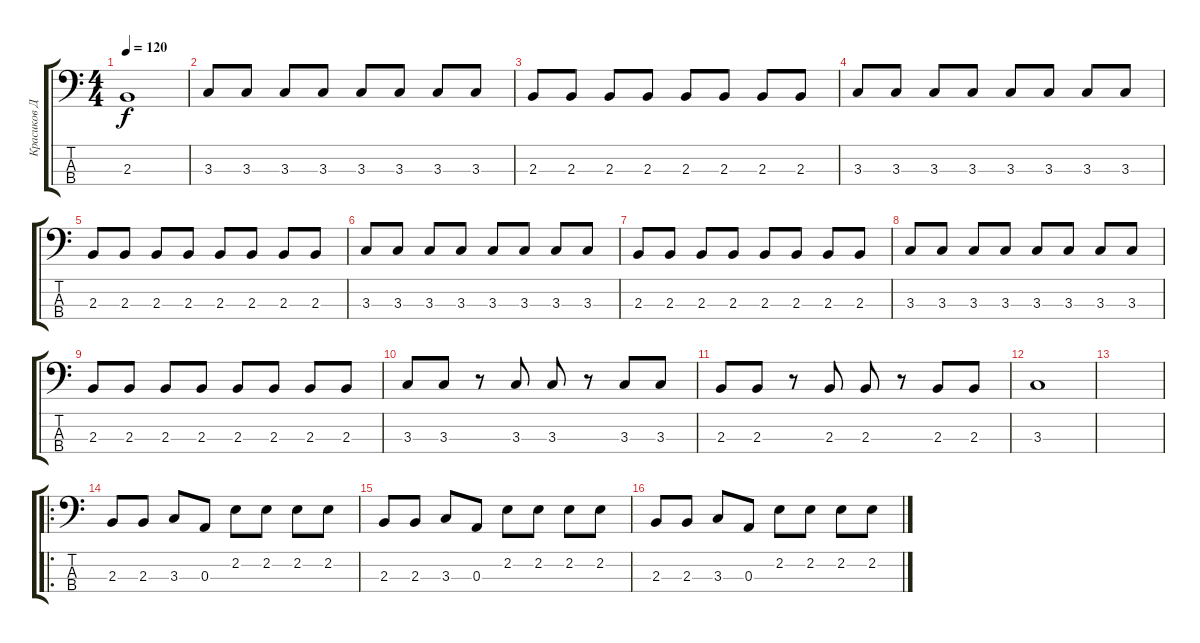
\track ("Красиков Д.(1)" "Красиков Д") {instrument electricbassfinger}
\staff {score tabs}
\tuning (G2 D2 A1 E1) {hide}
\ts (4 4)
\tempo 120
\clef f4
\ks c
2.3.1{dy f} |
3.3.8 3.3.8 3.3.8 3.3.8 3.3.8 3.3.8 3.3.8 3.3.8 |
2.3.8 2.3.8 2.3.8 2.3.8 2.3.8 2.3.8 2.3.8 2.3.8 |
3.3.8 3.3.8 3.3.8 3.3.8 3.3.8 3.3.8 3.3.8 3.3.8 |
2.3.8 2.3.8 2.3.8 2.3.8 2.3.8 2.3.8 2.3.8 2.3.8 |
3.3.8 3.3.8 3.3.8 3.3.8 3.3.8 3.3.8 3.3.8 3.3.8 |
2.3.8 2.3.8 2.3.8 2.3.8 2.3.8 2.3.8 2.3.8 2.3.8 |
3.3.8 3.3.8 3.3.8 3.3.8 3.3.8 3.3.8 3.3.8 3.3.8 |
2.3.8 2.3.8 2.3.8 2.3.8 2.3.8 2.3.8 2.3.8 2.3.8 |
3.3.8 3.3.8 r.8 3.3.8 3.3.8 r.8 3.3.8 3.3.8 |
2.3.8 2.3.8 r.8 2.3.8 2.3.8 r.8 2.3.8 2.3.8 |
3.3.1 |
|
\ro
2.3.8 2.3.8 3.3.8 0.3.8 2.2.8 2.2.8 2.2.8 2.2.8 |
2.3.8 2.3.8 3.3.8 0.3.8 2.2.8 2.2.8 2.2.8 2.2.8 |
2.3.8 2.3.8 3.3.8 0.3.8 2.2.8 2.2.8 2.2.8 2.2.8
